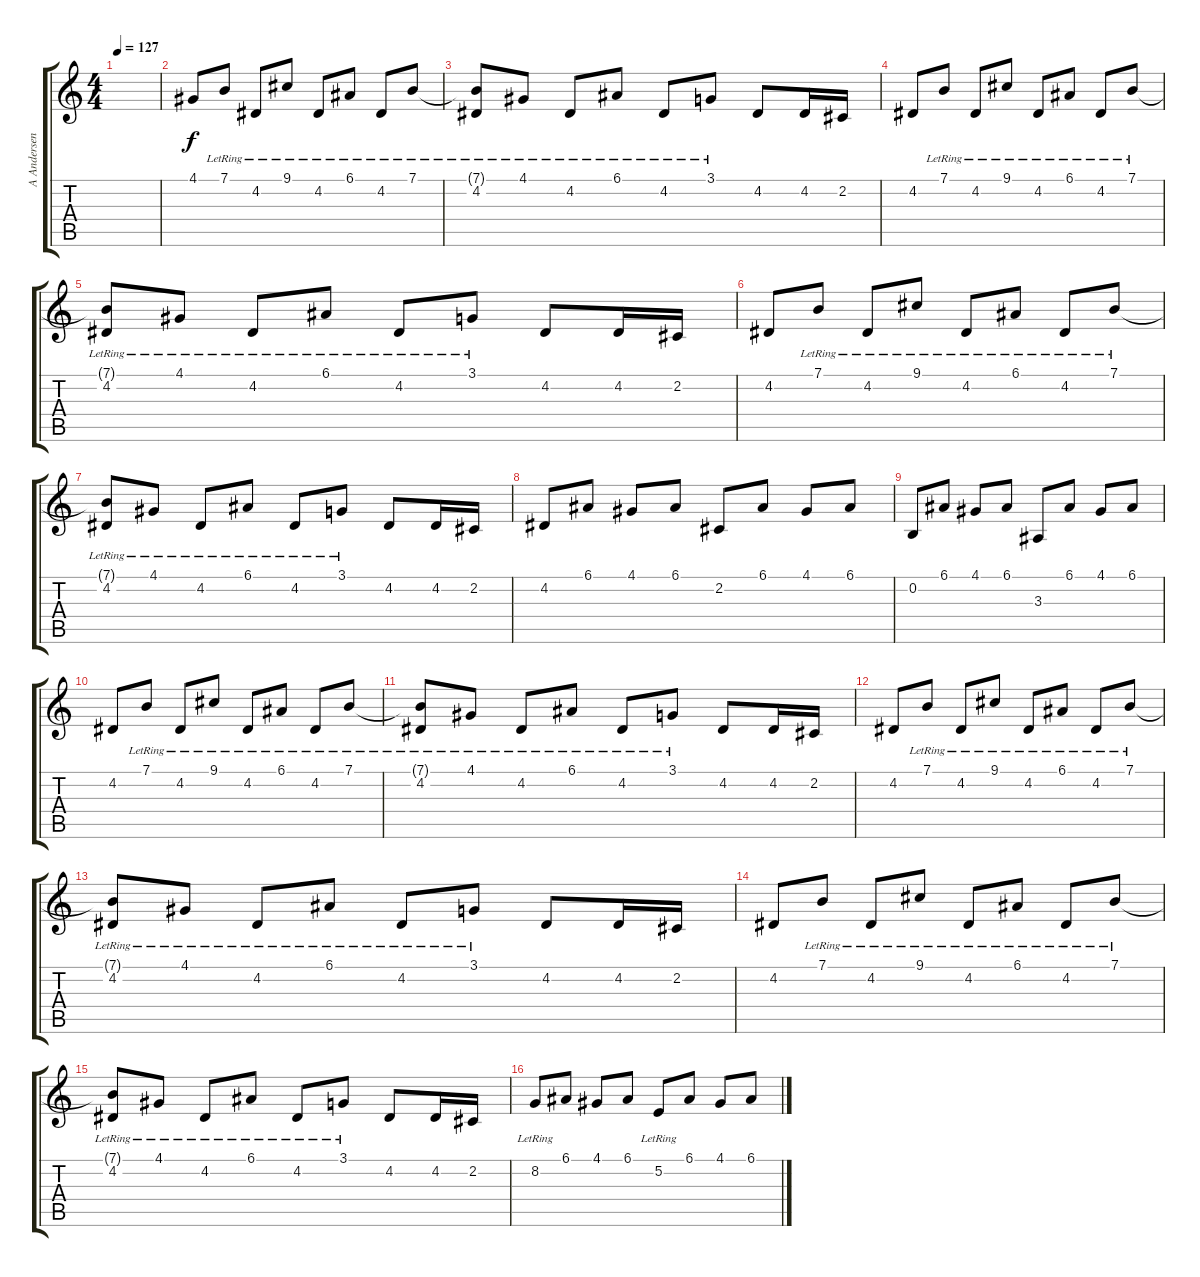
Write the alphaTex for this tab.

\track ("A Andersen" "A Andersen") {instrument churchorgan}
\staff {score tabs}
\tuning (E4 B3 G3 D3 A2 E2) {hide}
\ts (4 4)
\tempo 127
\clef g2
\ks c
|
4.1.8{volume 7 instrument pad7halo} 7.1{lr}.8 4.2{lr}.8 9.1{lr}.8 4.2{lr}.8 6.1{lr}.8 4.2{lr}.8 7.1{lr}.8 |
(7.1{t} 4.2{lr}).8 4.1{lr}.8 4.2{lr}.8 6.1{lr}.8 4.2{lr}.8 3.1{lr}.8 4.2.8 4.2.16 2.2.16 |
4.2.8 7.1{lr}.8 4.2{lr}.8 9.1{lr}.8 4.2{lr}.8 6.1{lr}.8 4.2{lr}.8 7.1{lr}.8 |
(7.1{t} 4.2{lr}).8 4.1{lr}.8 4.2{lr}.8 6.1{lr}.8 4.2{lr}.8 3.1{lr}.8 4.2.8 4.2.16 2.2.16 |
4.2.8 7.1{lr}.8 4.2{lr}.8 9.1{lr}.8 4.2{lr}.8 6.1{lr}.8 4.2{lr}.8 7.1{lr}.8 |
(7.1{t} 4.2{lr}).8 4.1{lr}.8 4.2{lr}.8 6.1{lr}.8 4.2{lr}.8 3.1{lr}.8 4.2.8 4.2.16 2.2.16 |
4.2.8 6.1.8 4.1.8 6.1.8 2.2.8 6.1.8 4.1.8 6.1.8 |
0.2.8 6.1.8 4.1.8 6.1.8 3.3.8 6.1.8 4.1.8 6.1.8 |
4.2.8 7.1{lr}.8 4.2{lr}.8 9.1{lr}.8 4.2{lr}.8 6.1{lr}.8 4.2{lr}.8 7.1{lr}.8 |
(7.1{t} 4.2{lr}).8 4.1{lr}.8 4.2{lr}.8 6.1{lr}.8 4.2{lr}.8 3.1{lr}.8 4.2.8 4.2.16 2.2.16 |
4.2.8 7.1{lr}.8 4.2{lr}.8 9.1{lr}.8 4.2{lr}.8 6.1{lr}.8 4.2{lr}.8 7.1{lr}.8 |
(7.1{t} 4.2{lr}).8 4.1{lr}.8 4.2{lr}.8 6.1{lr}.8 4.2{lr}.8 3.1{lr}.8 4.2.8 4.2.16 2.2.16 |
4.2.8 7.1{lr}.8 4.2{lr}.8 9.1{lr}.8 4.2{lr}.8 6.1{lr}.8 4.2{lr}.8 7.1{lr}.8 |
(7.1{t} 4.2{lr}).8 4.1{lr}.8 4.2{lr}.8 6.1{lr}.8 4.2{lr}.8 3.1{lr}.8 4.2.8 4.2.16 2.2.16 |
8.2{lr}.8 6.1.8 4.1.8 6.1.8 5.2{lr}.8 6.1.8 4.1.8 6.1.8
